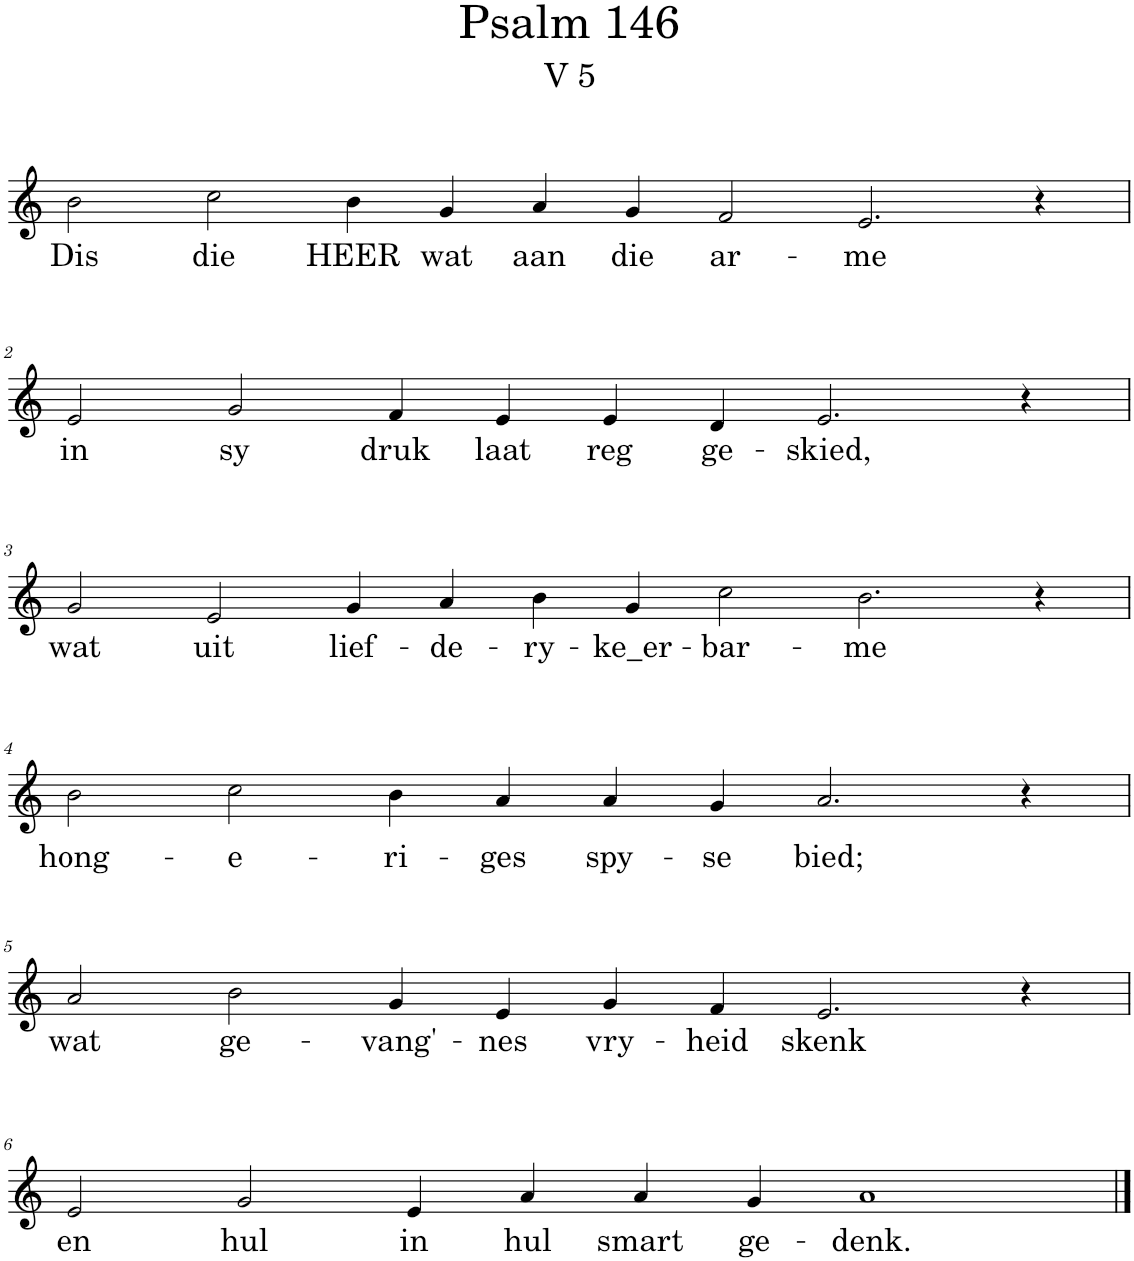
**kern	**text
*part1	*part1
*staff1	*staff1
*I"Pipe Organ	*
*I'Org.	*
*clefG2	*
*k[]	*
*M14/4	*
=1	=1
!	!LO:LY:b
2b\	Dis
!	!LO:LY:b
2cc\	die
!	!LO:LY:b
4b\	HEER
!	!LO:LY:b
4g/	wat
!	!LO:LY:b
4a/	aan
!	!LO:LY:b
4g/	die
!	!LO:LY:b
2f/	ar-
!	!LO:LY:b
2.e/	-me
4r	.
!!LO:LB:g=z
=2	=2
*M12/4	*
!	!LO:LY:b
2e/	in
!	!LO:LY:b
2g/	sy
!	!LO:LY:b
4f/	druk
!	!LO:LY:b
4e/	laat
!	!LO:LY:b
4e/	reg
!	!LO:LY:b
4d/	ge-
!	!LO:LY:b
2.e/	-skied,
4r	.
!!LO:LB:g=z
=3	=3
*M14/4	*
!	!LO:LY:b
2g/	wat
!	!LO:LY:b
2e/	uit
!	!LO:LY:b
4g/	lief-
!	!LO:LY:b
4a/	-de-
!	!LO:LY:b
4b\	-ry-
!	!LO:LY:b
4g/	-ke_er-
!	!LO:LY:b
2cc\	-bar-
!	!LO:LY:b
2.b\	-me
4r	.
!!LO:LB:g=z
=4	=4
*M12/4	*
!	!LO:LY:b
2b\	hong-
!	!LO:LY:b
2cc\	-e-
!	!LO:LY:b
4b\	-ri-
!	!LO:LY:b
4a/	-ges
!	!LO:LY:b
4a/	spy-
!	!LO:LY:b
4g/	-se
!	!LO:LY:b
2.a/	bied;
4r	.
!!LO:LB:g=z
=5	=5
!	!LO:LY:b
2a/	wat
!	!LO:LY:b
2b\	ge-
!	!LO:LY:b
4g/	-vang'-
!	!LO:LY:b
4e/	-nes
!	!LO:LY:b
4g/	vry-
!	!LO:LY:b
4f/	-heid
!	!LO:LY:b
2.e/	skenk
4r	.
!!LO:LB:g=z
=6	=6
!	!LO:LY:b
2e/	en
!	!LO:LY:b
2g/	hul
!	!LO:LY:b
4e/	in
!	!LO:LY:b
4a/	hul
!	!LO:LY:b
4a/	smart
!	!LO:LY:b
4g/	ge-
!	!LO:LY:b
1a	-denk.
==	==
*-	*-
